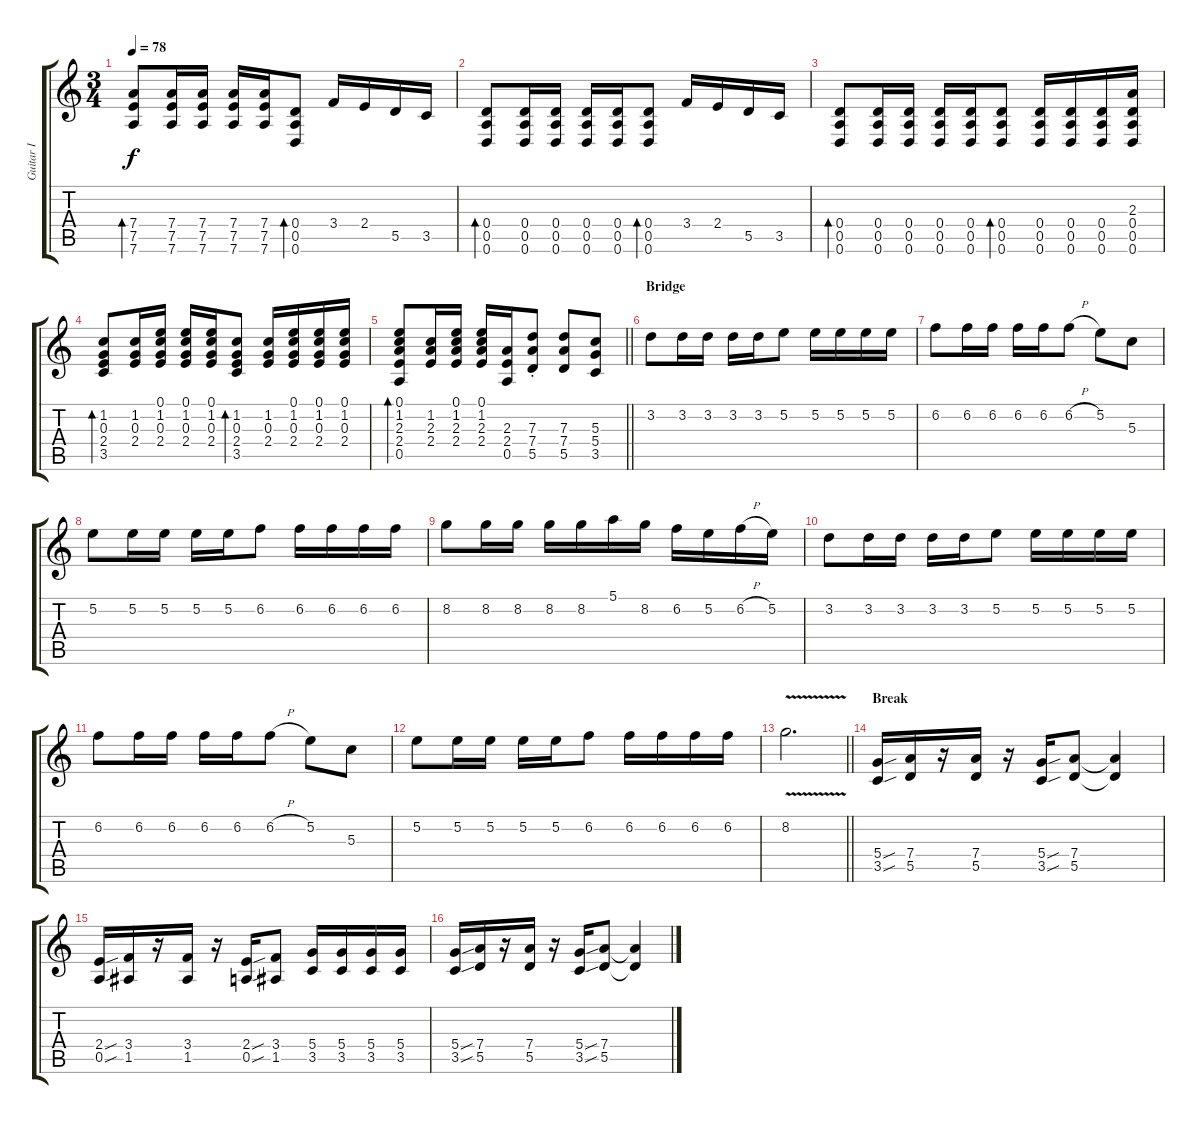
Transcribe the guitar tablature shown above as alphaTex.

\track ("Guitar I" "Guitar I") {instrument distortionguitar}
\staff {score tabs}
\tuning (E4 B3 G3 D3 A2 D2) {hide}
\ts (3 4)
\tempo 78
\clef g2
\ks c
(7.4 7.5 7.6).8{bd 60 dy f} (7.4 7.5 7.6).16 (7.4 7.5 7.6).16 (7.4 7.5 7.6).16 (7.4 7.5 7.6).16 (0.4 0.5 0.6).8{bd 60} 3.4.16 2.4.16 5.5.16 3.5.16 |
(0.4 0.5 0.6).8{bd 60} (0.4 0.5 0.6).16 (0.4 0.5 0.6).16 (0.4 0.5 0.6).16 (0.4 0.5 0.6).16 (0.4 0.5 0.6).8{bd 60} 3.4.16 2.4.16 5.5.16 3.5.16 |
(0.4 0.5 0.6).8{bd 60} (0.4 0.5 0.6).16 (0.4 0.5 0.6).16 (0.4 0.5 0.6).16 (0.4 0.5 0.6).16 (0.4 0.5 0.6).8{bd 60} (0.4 0.5 0.6).16 (0.4 0.5 0.6).16 (0.4 0.5 0.6).16 (2.3 0.4 0.5 0.6).16 |
(1.2 0.3 2.4 3.5).8{bd 60} (1.2 0.3 2.4).16 (0.1 1.2 0.3 2.4).16 (0.1 1.2 0.3 2.4).16 (0.1 1.2 0.3 2.4).16 (1.2 0.3 2.4 3.5).8{bd 60} (1.2 0.3 2.4).16 (0.1 1.2 0.3 2.4).16 (0.1 1.2 0.3 2.4).16 (0.1 1.2 0.3 2.4).16 |
\barLineRight lightlight
(0.1 1.2 2.3 2.4 0.5).8{bd 60} (1.2 2.3 2.4).16 (0.1 1.2 2.3 2.4).16 (0.1 1.2 2.3 2.4).16 (2.3 2.4 0.5).16 (7.3{st} 7.4{st} 5.5{st}).8 (7.3 7.4 5.5).8 (5.3 5.4 3.5).8 |
\section ("" "Bridge")
3.2.8 3.2.16 3.2.16 3.2.16 3.2.16 5.2.8 5.2.16 5.2.16 5.2.16 5.2.16 |
6.2.8 6.2.16 6.2.16 6.2.16 6.2.16 6.2{h}.8 5.2.8 5.3.8 |
5.2.8 5.2.16 5.2.16 5.2.16 5.2.16 6.2.8 6.2.16 6.2.16 6.2.16 6.2.16 |
8.2.8 8.2.16 8.2.16 8.2.16 8.2.16 5.1.16 8.2.16 6.2.16 5.2.16 6.2{h}.16 5.2.16 |
3.2.8 3.2.16 3.2.16 3.2.16 3.2.16 5.2.8 5.2.16 5.2.16 5.2.16 5.2.16 |
6.2.8 6.2.16 6.2.16 6.2.16 6.2.16 6.2{h}.8 5.2.8 5.3.8 |
5.2.8 5.2.16 5.2.16 5.2.16 5.2.16 6.2.8 6.2.16 6.2.16 6.2.16 6.2.16 |
\barLineRight lightlight
8.2{v}.2{d} |
\section ("" "Break")
(5.4{sou} 3.5{sou}).16 (7.4 5.5).16 r.16 (7.4 5.5).16 r.16 (5.4{sou} 3.5{sou}).16 (7.4 5.5).8 (7.4{t} 5.5{t}).4 |
(2.4{sou} 0.5{sou}).16 (3.4 1.5).16 r.16 (3.4 1.5).16 r.16 (2.4{sou} 0.5{sou}).16 (3.4 1.5).8 (5.4 3.5).16 (5.4 3.5).16 (5.4 3.5).16 (5.4 3.5).16 |
(5.4{sou} 3.5{sou}).16 (7.4 5.5).16 r.16 (7.4 5.5).16 r.16 (5.4{sou} 3.5{sou}).16 (7.4 5.5).8 (7.4{t} 5.5{t}).4
